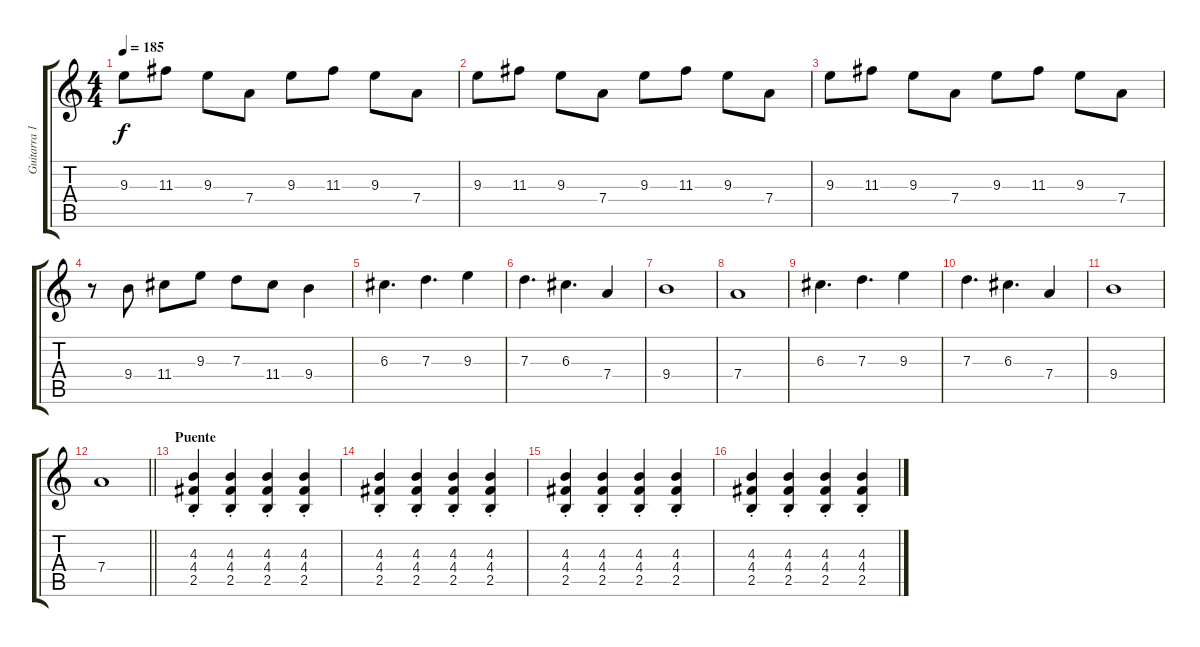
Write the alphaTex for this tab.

\track ("Guitarra 1" "Guitarra 1") {instrument distortionguitar}
\staff {score tabs}
\tuning (E4 B3 G3 D3 A2 D2) {hide}
\ts (4 4)
\tempo 185
\clef g2
\ks c
9.3.8{dy f} 11.3.8 9.3.8 7.4.8 9.3.8 11.3.8 9.3.8 7.4.8 |
9.3.8 11.3.8 9.3.8 7.4.8 9.3.8 11.3.8 9.3.8 7.4.8 |
9.3.8 11.3.8 9.3.8 7.4.8 9.3.8 11.3.8 9.3.8 7.4.8 |
r.8 9.4.8 11.4.8 9.3.8 7.3.8 11.4.8 9.4.4 |
6.3.4{d} 7.3.4{d} 9.3.4 |
7.3.4{d} 6.3.4{d} 7.4.4 |
9.4.1 |
7.4.1 |
6.3.4{d} 7.3.4{d} 9.3.4 |
7.3.4{d} 6.3.4{d} 7.4.4 |
9.4.1 |
\barLineRight lightlight
7.4.1 |
\section ("" "Puente")
(4.3{st} 4.4{st} 2.5{st}).4 (4.3{st} 4.4{st} 2.5{st}).4 (4.3{st} 4.4{st} 2.5{st}).4 (4.3{st} 4.4{st} 2.5{st}).4 |
(4.3{st} 4.4{st} 2.5{st}).4 (4.3{st} 4.4{st} 2.5{st}).4 (4.3{st} 4.4{st} 2.5{st}).4 (4.3{st} 4.4{st} 2.5{st}).4 |
(4.3{st} 4.4{st} 2.5{st}).4 (4.3{st} 4.4{st} 2.5{st}).4 (4.3{st} 4.4{st} 2.5{st}).4 (4.3{st} 4.4{st} 2.5{st}).4 |
(4.3{st} 4.4{st} 2.5{st}).4 (4.3{st} 4.4{st} 2.5{st}).4 (4.3{st} 4.4{st} 2.5{st}).4 (4.3{st} 4.4{st} 2.5{st}).4
